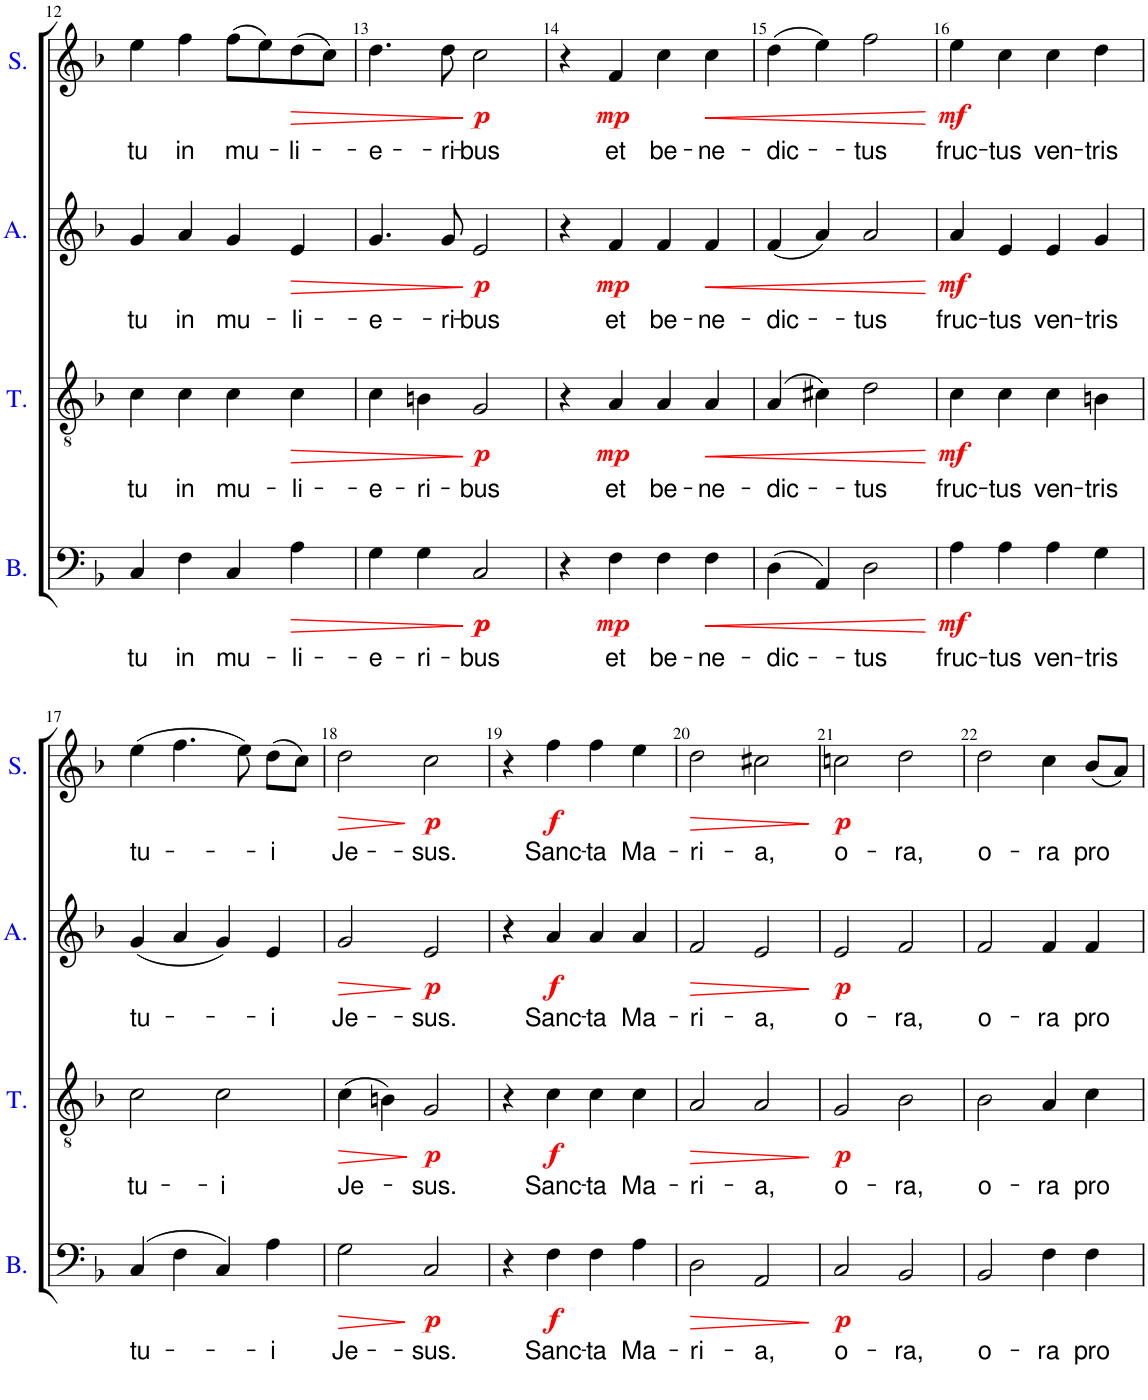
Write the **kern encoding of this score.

**kern	**text	**dynam	**kern	**text	**dynam	**kern	**text	**dynam	**kern	**text	**dynam
*part4	*part4	*part4	*part3	*part3	*part3	*part2	*part2	*part2	*part1	*part1	*part1
*staff4	*staff4	*staff4	*staff3	*staff3	*staff3	*staff2	*staff2	*staff2	*staff1	*staff1	*staff1
*I"Bass	*	*	*I"Tenor	*	*	*I"Alto	*	*	*I"Soprano	*	*
*I'B.	*	*	*I'T.	*	*	*I'A.	*	*	*I'S.	*	*
!!LO:PB:g=z
*clefF4	*	*	*clefGv2	*	*	*clefG2	*	*	*clefG2	*	*
*k[b-]	*	*	*k[b-]	*	*	*k[b-]	*	*	*k[b-]	*	*
*M4/4	*	*	*M4/4	*	*	*M4/4	*	*	*M4/4	*	*
*met(c)	*	*	*met(c)	*	*	*met(c)	*	*	*met(c)	*	*
=12	=12	=12	=12	=12	=12	=12	=12	=12	=12	=12	=12
!	!LO:LY:b	!	!	!LO:LY:b	!	!	!LO:LY:b	!	!	!LO:LY:b	!
4C/	tu	.	4c\	tu	.	4g/	tu	.	4ee\	tu	.
!	!LO:LY:b	!	!	!LO:LY:b	!	!	!LO:LY:b	!	!	!LO:LY:b	!
4F\	in	.	4c\	in	.	4a/	in	.	4ff\	in	.
!	!LO:LY:b	!	!	!LO:LY:b	!	!	!LO:LY:b	!	!	!LO:LY:b	!
4C/	mu-	.	4c\	mu-	.	4g/	mu-	.	(8ff\L	mu-	.
.	.	.	.	.	.	.	.	.	8ee\)	.	.
!	!LO:LY:b	!LO:HP:b	!	!LO:LY:b	!LO:HP:b	!	!LO:LY:b	!LO:HP:b	!	!LO:LY:b	!LO:HP:b
4A\	-li-	>	4c\	-li-	>	4e/	-li-	>	(8dd\	-li-	>
.	.	.	.	.	.	.	.	.	8cc\J)	.	.
=13	=13	=13	=13	=13	=13	=13	=13	=13	=13	=13	=13
!	!LO:LY:b	!	!	!LO:LY:b	!	!	!LO:LY:b	!	!	!LO:LY:b	!
4G\	-e-	.	4c\	-e-	.	4.g/	-e-	.	4.dd\	-e-	.
!	!LO:LY:b	!	!	!LO:LY:b	!	!	!	!	!	!	!
4G\	-ri-	.	4Bn\	-ri-	.	.	.	.	.	.	.
!	!	!	!	!	!	!	!LO:LY:b	!	!	!LO:LY:b	!
.	.	.	.	.	.	8g/	-ri-	.	8dd\	-ri-	.
!	!LO:LY:b	!LO:DY:n=1:b	!	!LO:LY:b	!	!	!LO:LY:b	!	!	!LO:LY:b	!
!	!	!LO:DY:n=2:b	!	!	!LO:DY:n=1:b	!	!	!LO:DY:n=1:b	!	!	!LO:DY:n=1:b
2C/	-bus	] p p	2G/	-bus	] p	2e/	-bus	] p	2cc\	-bus	] p
=14	=14	=14	=14	=14	=14	=14	=14	=14	=14	=14	=14
4r	.	.	4r	.	.	4r	.	.	4r	.	.
!	!LO:LY:b	!LO:DY:b	!	!LO:LY:b	!LO:DY:b	!	!LO:LY:b	!LO:DY:b	!	!LO:LY:b	!LO:DY:b
4F\	et	mp	4A/	et	mp	4f/	et	mp	4f/	et	mp
!	!LO:LY:b	!	!	!LO:LY:b	!	!	!LO:LY:b	!	!	!LO:LY:b	!
4F\	be-	.	4A/	be-	.	4f/	be-	.	4cc\	be-	.
!	!LO:LY:b	!LO:HP:b	!	!LO:LY:b	!LO:HP:b	!	!LO:LY:b	!LO:HP:b	!	!LO:LY:b	!LO:HP:b
4F\	-ne-	<	4A/	-ne-	<	4f/	-ne-	<	4cc\	-ne-	<
=15	=15	=15	=15	=15	=15	=15	=15	=15	=15	=15	=15
!	!LO:LY:b	!	!	!LO:LY:b	!	!	!LO:LY:b	!	!	!LO:LY:b	!
(4D\	-dic-	.	(4A/	-dic-	.	(4f/	-dic-	.	(4dd\	-dic-	.
4AA/)	.	.	4c#X\)	.	.	4a/)	.	.	4ee\)	.	.
!	!LO:LY:b	!	!	!LO:LY:b	!	!	!LO:LY:b	!	!	!LO:LY:b	!
2D\	-tus	.	2d\	-tus	.	2a/	-tus	.	2ff\	-tus	.
.	.	[	.	.	[	.	.	[	.	.	[
=16	=16	=16	=16	=16	=16	=16	=16	=16	=16	=16	=16
!	!LO:LY:b	!LO:DY:b	!	!LO:LY:b	!LO:DY:b	!	!LO:LY:b	!LO:DY:b	!	!LO:LY:b	!LO:DY:b
4A\	fruc-	mf	4c\	fruc-	mf	4a/	fruc-	mf	4ee\	fruc-	mf
!	!LO:LY:b	!	!	!LO:LY:b	!	!	!LO:LY:b	!	!	!LO:LY:b	!
4A\	-tus	.	4c\	-tus	.	4e/	-tus	.	4cc\	-tus	.
!	!LO:LY:b	!	!	!LO:LY:b	!	!	!LO:LY:b	!	!	!LO:LY:b	!
4A\	ven-	.	4c\	ven-	.	4e/	ven-	.	4cc\	ven-	.
!	!LO:LY:b	!	!	!LO:LY:b	!	!	!LO:LY:b	!	!	!LO:LY:b	!
4G\	-tris	.	4Bn\	-tris	.	4g/	-tris	.	4dd\	-tris	.
!!LO:LB:g=z
=17	=17	=17	=17	=17	=17	=17	=17	=17	=17	=17	=17
!	!LO:LY:b	!	!	!LO:LY:b	!	!	!LO:LY:b	!	!	!LO:LY:b	!
(4C/	tu-	.	2c\	tu-	.	(4g/	tu-	.	(4ee\	tu-	.
4F\	.	.	.	.	.	4a/	.	.	4.ff\	.	.
!	!	!	!	!LO:LY:b	!	!	!	!	!	!	!
4C/)	.	.	2c\	-i	.	4g/)	.	.	.	.	.
.	.	.	.	.	.	.	.	.	8ee\)	.	.
!	!LO:LY:b	!	!	!	!	!	!LO:LY:b	!	!	!LO:LY:b	!
4A\	-i	.	.	.	.	4e/	-i	.	(8dd\L	-i	.
.	.	.	.	.	.	.	.	.	8cc\J)	.	.
=18	=18	=18	=18	=18	=18	=18	=18	=18	=18	=18	=18
!	!LO:LY:b	!LO:HP:b	!	!LO:LY:b	!LO:HP:b	!	!LO:LY:b	!LO:HP:b	!	!LO:LY:b	!LO:HP:b
2G\	Je-	>	(4c\	Je-	>	2g/	Je-	>	2dd\	Je-	>
.	.	.	4Bn\)	.	.	.	.	.	.	.	.
!	!LO:LY:b	!LO:DY:b	!	!LO:LY:b	!LO:DY:b	!	!LO:LY:b	!LO:DY:b	!	!LO:LY:b	!LO:DY:b
2C/	-sus.	p	2G/	-sus.	p	2e/	-sus.	p	2cc\	-sus.	p
.	.	]	.	.	]	.	.	]	.	.	]
=19	=19	=19	=19	=19	=19	=19	=19	=19	=19	=19	=19
4r	.	.	4r	.	.	4r	.	.	4r	.	.
!	!LO:LY:b	!LO:DY:b	!	!LO:LY:b	!LO:DY:b	!	!LO:LY:b	!LO:DY:b	!	!LO:LY:b	!LO:DY:b
4F\	Sanc-	f	4c\	Sanc-	f	4a/	Sanc-	f	4ff\	Sanc-	f
!	!LO:LY:b	!	!	!LO:LY:b	!	!	!LO:LY:b	!	!	!LO:LY:b	!
4F\	-ta	.	4c\	-ta	.	4a/	-ta	.	4ff\	-ta	.
!	!LO:LY:b	!	!	!LO:LY:b	!	!	!LO:LY:b	!	!	!LO:LY:b	!
4A\	Ma-	.	4c\	Ma-	.	4a/	Ma-	.	4ee\	Ma-	.
=20	=20	=20	=20	=20	=20	=20	=20	=20	=20	=20	=20
!	!LO:LY:b	!LO:HP:b	!	!LO:LY:b	!LO:HP:b	!	!LO:LY:b	!LO:HP:b	!	!LO:LY:b	!LO:HP:b
2D\	-ri-	>	2A/	-ri-	>	2f/	-ri-	>	2dd\	-ri-	>
!	!LO:LY:b	!	!	!LO:LY:b	!	!	!LO:LY:b	!	!	!LO:LY:b	!
2AA/	-a,	.	2A/	-a,	.	2e/	-a,	.	2cc#X\	-a,	.
.	.	]	.	.	]	.	.	]	.	.	]
=21	=21	=21	=21	=21	=21	=21	=21	=21	=21	=21	=21
!	!LO:LY:b	!LO:DY:b	!	!LO:LY:b	!LO:DY:b	!	!LO:LY:b	!LO:DY:b	!	!LO:LY:b	!LO:DY:b
2C/	o-	p	2G/	o-	p	2e/	o-	p	2ccn\	o-	p
!	!LO:LY:b	!	!	!LO:LY:b	!	!	!LO:LY:b	!	!	!LO:LY:b	!
2BB-/	-ra,	.	2B-\	-ra,	.	2f/	-ra,	.	2dd\	-ra,	.
=22	=22	=22	=22	=22	=22	=22	=22	=22	=22	=22	=22
!	!LO:LY:b	!	!	!LO:LY:b	!	!	!LO:LY:b	!	!	!LO:LY:b	!
2BB-/	o-	.	2B-\	o-	.	2f/	o-	.	2dd\	o-	.
!	!LO:LY:b	!	!	!LO:LY:b	!	!	!LO:LY:b	!	!	!LO:LY:b	!
4F\	-ra	.	4A/	-ra	.	4f/	-ra	.	4cc\	-ra	.
!	!LO:LY:b	!	!	!LO:LY:b	!	!	!LO:LY:b	!	!	!LO:LY:b	!
4F\	pro	.	4c\	pro	.	4f/	pro	.	(8b-/L	pro	.
.	.	.	.	.	.	.	.	.	8a/J)	.	.
=	=	=	=	=	=	=	=	=	=	=	=
*-	*-	*-	*-	*-	*-	*-	*-	*-	*-	*-	*-
